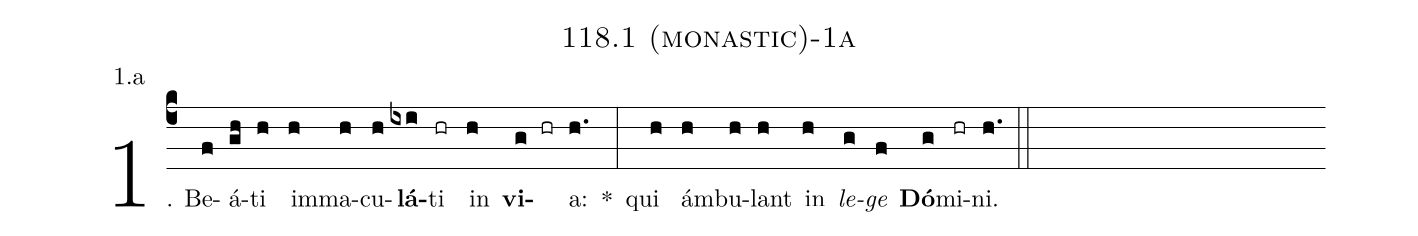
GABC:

name: 118.1 (monastic)-1a;
annotation: 1.a;
%%
(c4)1. Be(f)á(gh)ti(h) im(h)ma(h)cu(h)<b>lá</b>(ixi)ti(hr) in(h) <b>vi</b>(g hr)a:(h.) *(:) qui(h) ám(h)bu(h)lant(h) in(h) <i>le</i>(g)<i>ge</i>(f) <b>Dó</b>(g)mi(hr)ni.(h.) (::)
